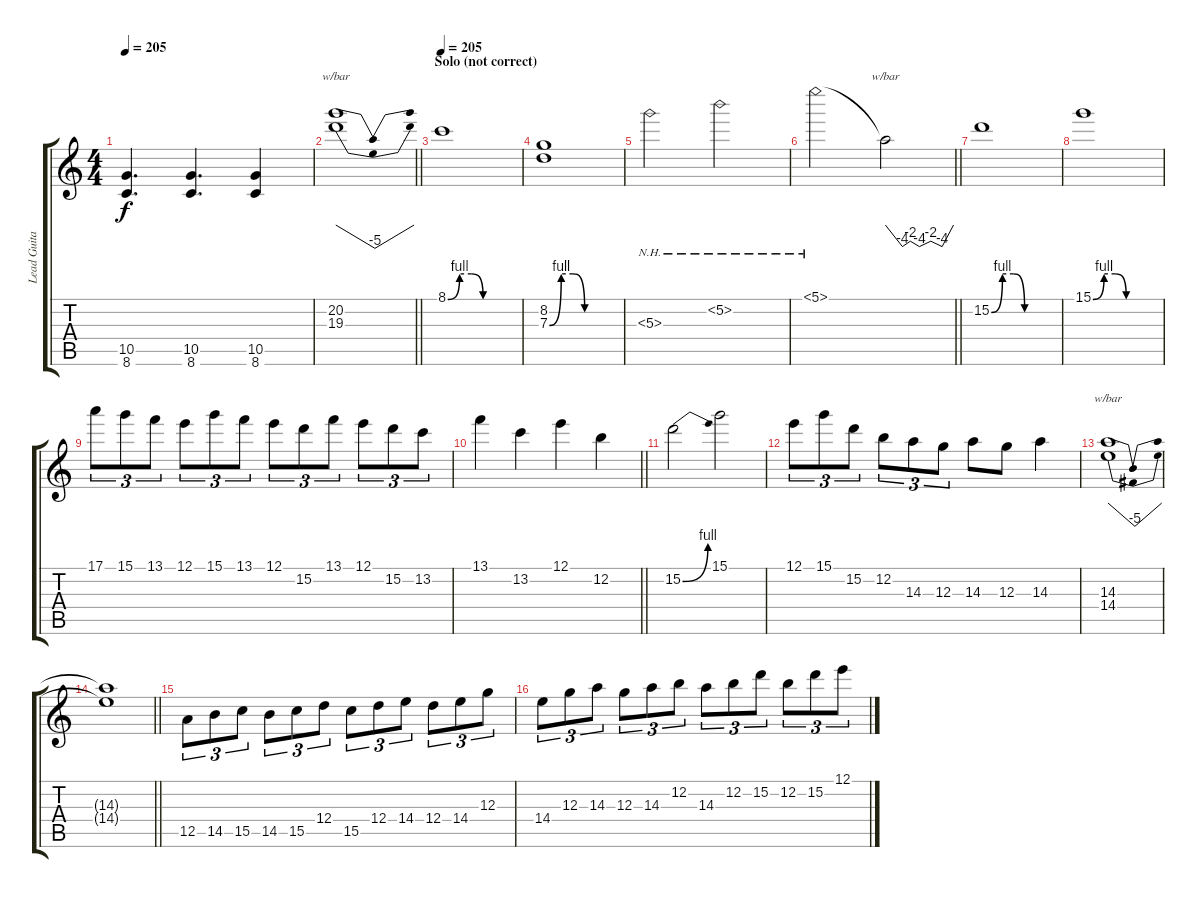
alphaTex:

\track ("Lead Guitar" "Lead Guita") {instrument distortionguitar}
\staff {score tabs}
\tuning (E4 B3 G3 D3 A2 E2) {hide}
\ts (4 4)
\tempo 205
\clef g2
\ks c
(10.5 8.6).4{d dy f} (10.5 8.6).4{d} (10.5 8.6).4 |
\barLineRight lightlight
(20.2 19.3).1{tbe (dip default 0 0 30 -20 60 0)} |
\section ("" "Solo (not correct)")
\tempo 205
8.1{be (custom 0 0 10 4 20 4 30 0 60 0)}.1 |
(8.2 7.3{be (custom 0 0 10 4 20 4 30 0 60 0)}).1 |
5.3{nh}.2 5.2{nh}.2 |
\barLineRight lightlight
5.1{nh}.2 5.1{t}.2{tbe (custom default 0 0 15 -16 22 -8 30 -16 40 -8 50 -16 60 0)} |
15.2{be (custom 0 0 10 4 20 4 30 0 60 0)}.1 |
15.1{be (custom 0 0 10 4 20 4 30 0 60 0)}.1 |
17.1.8{tu (3 2)} 15.1.8{tu (3 2)} 13.1.8{tu (3 2)} 12.1.8{tu (3 2)} 15.1.8{tu (3 2)} 13.1.8{tu (3 2)} 12.1.8{tu (3 2)} 15.2.8{tu (3 2)} 13.1.8{tu (3 2)} 12.1.8{tu (3 2)} 15.2.8{tu (3 2)} 13.2.8{tu (3 2)} |
\barLineRight lightlight
13.1.4 13.2.4 12.1.4 12.2.4 |
15.2{be (bend 0 0 60 4)}.2 15.1.2 |
12.1.8{tu (3 2)} 15.1.8{tu (3 2)} 15.2.8{tu (3 2)} 12.2.8{tu (3 2)} 14.3.8{tu (3 2)} 12.3.8{tu (3 2)} 14.3.8 12.3.8 14.3.4 |
(14.3 14.4).1{tbe (dip default 0 0 30 -20 60 0)} |
\barLineRight lightlight
(14.3{t} 14.4{t}).1 |
12.5.8{tu (3 2)} 14.5.8{tu (3 2)} 15.5.8{tu (3 2)} 14.5.8{tu (3 2)} 15.5.8{tu (3 2)} 12.4.8{tu (3 2)} 15.5.8{tu (3 2)} 12.4.8{tu (3 2)} 14.4.8{tu (3 2)} 12.4.8{tu (3 2)} 14.4.8{tu (3 2)} 12.3.8{tu (3 2)} |
14.4.8{tu (3 2)} 12.3.8{tu (3 2)} 14.3.8{tu (3 2)} 12.3.8{tu (3 2)} 14.3.8{tu (3 2)} 12.2.8{tu (3 2)} 14.3.8{tu (3 2)} 12.2.8{tu (3 2)} 15.2.8{tu (3 2)} 12.2.8{tu (3 2)} 15.2.8{tu (3 2)} 12.1.8{tu (3 2)}
